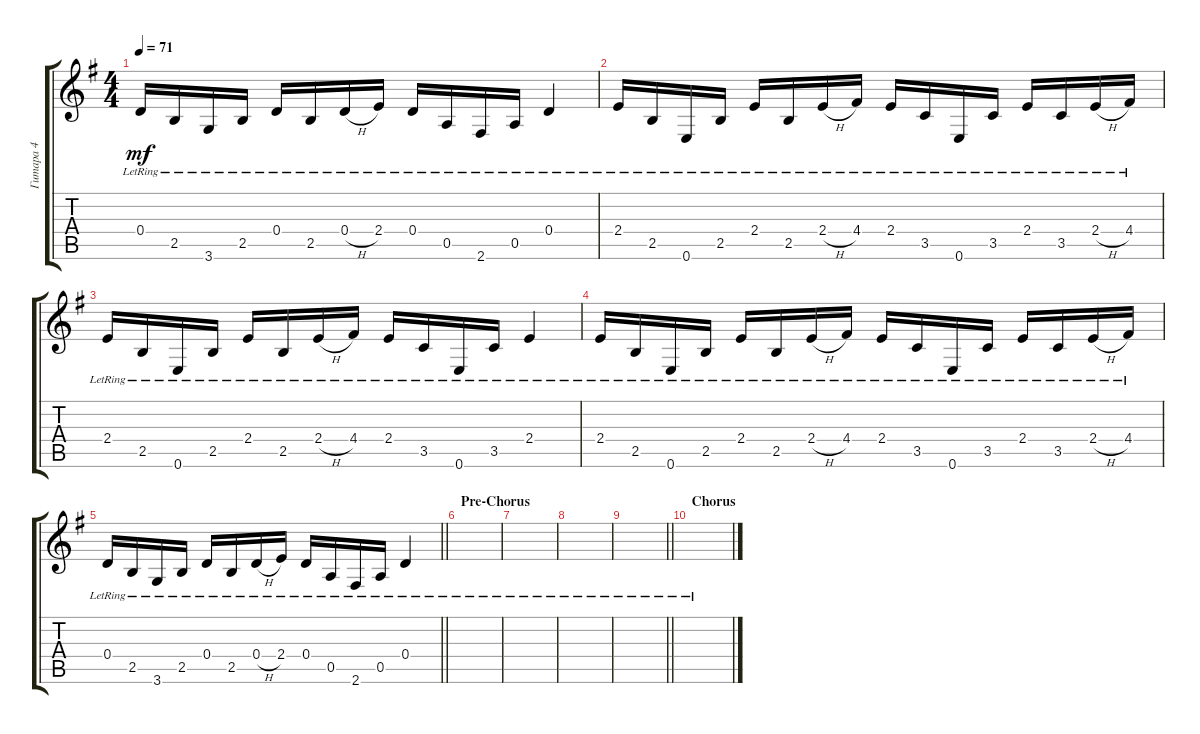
\track ("Гитара 4" "Гитара 4") {instrument distortionguitar}
\staff {score tabs}
\tuning (E4 B3 G3 D3 A2 E2) {hide}
\ts (4 4)
\tempo 71
\clef g2
\ks eminor
0.4{lr}.16{dy mf} 2.5{lr}.16 3.6{lr}.16 2.5{lr}.16 0.4{lr}.16 2.5{lr}.16 0.4{h lr}.16 2.4{lr}.16 0.4{lr}.16 0.5{lr}.16 2.6{lr}.16 0.5{lr}.16 0.4{lr}.4 |
2.4{lr}.16 2.5{lr}.16 0.6{lr}.16 2.5{lr}.16 2.4{lr}.16 2.5{lr}.16 2.4{h lr}.16 4.4{lr}.16 2.4{lr}.16 3.5{lr}.16 0.6{lr}.16 3.5{lr}.16 2.4{lr}.16 3.5{lr}.16 2.4{h lr}.16 4.4{lr}.16 |
2.4{lr}.16 2.5{lr}.16 0.6{lr}.16 2.5{lr}.16 2.4{lr}.16 2.5{lr}.16 2.4{h lr}.16 4.4{lr}.16 2.4{lr}.16 3.5{lr}.16 0.6{lr}.16 3.5{lr}.16 2.4{lr}.4 |
2.4{lr}.16 2.5{lr}.16 0.6{lr}.16 2.5{lr}.16 2.4{lr}.16 2.5{lr}.16 2.4{h lr}.16 4.4{lr}.16 2.4{lr}.16 3.5{lr}.16 0.6{lr}.16 3.5{lr}.16 2.4{lr}.16 3.5{lr}.16 2.4{h lr}.16 4.4{lr}.16 |
\barLineRight lightlight
0.4{lr}.16 2.5{lr}.16 3.6{lr}.16 2.5{lr}.16 0.4{lr}.16 2.5{lr}.16 0.4{h lr}.16 2.4{lr}.16 0.4{lr}.16 0.5{lr}.16 2.6{lr}.16 0.5{lr}.16 0.4{lr}.4 |
\section ("" "Pre-Chorus")
|
|
|
\barLineRight lightlight
|
\section ("" "Chorus")
